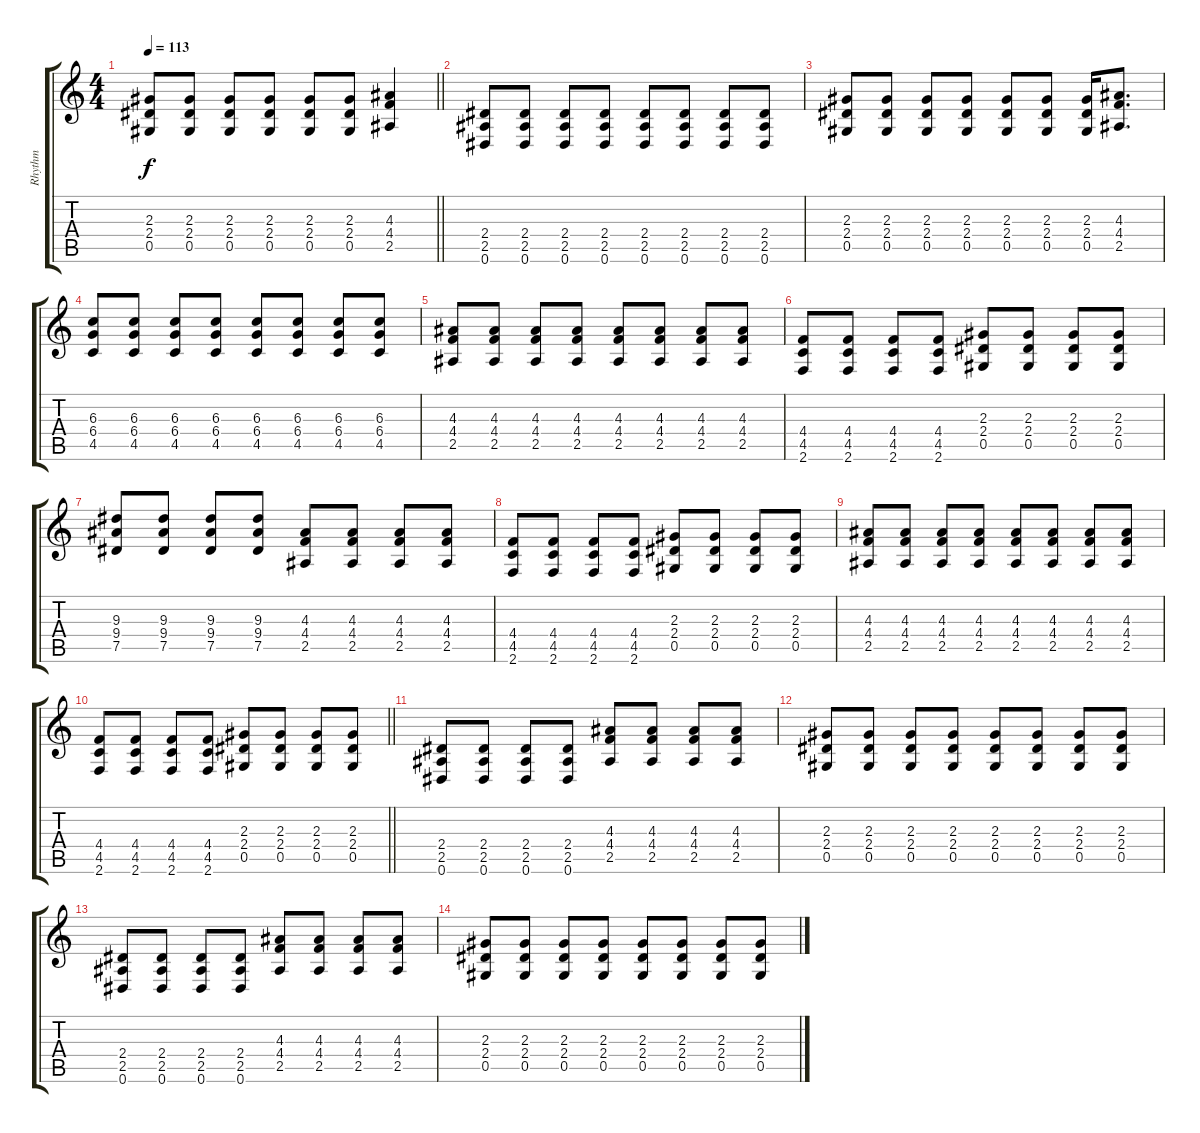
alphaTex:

\track ("Rhythm" "Rhythm") {instrument distortionguitar}
\staff {score tabs}
\tuning (Eb4 Bb3 Gb3 Db3 Ab2 Eb2) {hide}
\ts (4 4)
\tempo 113
\clef g2
\barLineRight lightlight
\ks c
(2.3 2.4 0.5).8{dy f} (2.3 2.4 0.5).8 (2.3 2.4 0.5).8 (2.3 2.4 0.5).8 (2.3 2.4 0.5).8 (2.3 2.4 0.5).8 (4.3 4.4 2.5).4 |
\section ("" "")
(2.4 2.5 0.6).8 (2.4 2.5 0.6).8 (2.4 2.5 0.6).8 (2.4 2.5 0.6).8 (2.4 2.5 0.6).8 (2.4 2.5 0.6).8 (2.4 2.5 0.6).8 (2.4 2.5 0.6).8 |
(2.3 2.4 0.5).8 (2.3 2.4 0.5).8 (2.3 2.4 0.5).8 (2.3 2.4 0.5).8 (2.3 2.4 0.5).8 (2.3 2.4 0.5).8 (2.3 2.4 0.5).16 (4.3 4.4 2.5).8{d} |
(6.3 6.4 4.5).8 (6.3 6.4 4.5).8 (6.3 6.4 4.5).8 (6.3 6.4 4.5).8 (6.3 6.4 4.5).8 (6.3 6.4 4.5).8 (6.3 6.4 4.5).8 (6.3 6.4 4.5).8 |
(4.3 4.4 2.5).8 (4.3 4.4 2.5).8 (4.3 4.4 2.5).8 (4.3 4.4 2.5).8 (4.3 4.4 2.5).8 (4.3 4.4 2.5).8 (4.3 4.4 2.5).8 (4.3 4.4 2.5).8 |
(4.4 4.5 2.6).8 (4.4 4.5 2.6).8 (4.4 4.5 2.6).8 (4.4 4.5 2.6).8 (2.3 2.4 0.5).8 (2.3 2.4 0.5).8 (2.3 2.4 0.5).8 (2.3 2.4 0.5).8 |
(9.3 9.4 7.5).8 (9.3 9.4 7.5).8 (9.3 9.4 7.5).8 (9.3 9.4 7.5).8 (4.3 4.4 2.5).8 (4.3 4.4 2.5).8 (4.3 4.4 2.5).8 (4.3 4.4 2.5).8 |
(4.4 4.5 2.6).8 (4.4 4.5 2.6).8 (4.4 4.5 2.6).8 (4.4 4.5 2.6).8 (2.3 2.4 0.5).8 (2.3 2.4 0.5).8 (2.3 2.4 0.5).8 (2.3 2.4 0.5).8 |
(4.3 4.4 2.5).8 (4.3 4.4 2.5).8 (4.3 4.4 2.5).8 (4.3 4.4 2.5).8 (4.3 4.4 2.5).8 (4.3 4.4 2.5).8 (4.3 4.4 2.5).8 (4.3 4.4 2.5).8 |
\barLineRight lightlight
(4.4 4.5 2.6).8 (4.4 4.5 2.6).8 (4.4 4.5 2.6).8 (4.4 4.5 2.6).8 (2.3 2.4 0.5).8 (2.3 2.4 0.5).8 (2.3 2.4 0.5).8 (2.3 2.4 0.5).8 |
\section ("" "")
(2.4 2.5 0.6).8 (2.4 2.5 0.6).8 (2.4 2.5 0.6).8 (2.4 2.5 0.6).8 (4.3 4.4 2.5).8 (4.3 4.4 2.5).8 (4.3 4.4 2.5).8 (4.3 4.4 2.5).8 |
(2.3 2.4 0.5).8 (2.3 2.4 0.5).8 (2.3 2.4 0.5).8 (2.3 2.4 0.5).8 (2.3 2.4 0.5).8 (2.3 2.4 0.5).8 (2.3 2.4 0.5).8 (2.3 2.4 0.5).8 |
(2.4 2.5 0.6).8 (2.4 2.5 0.6).8 (2.4 2.5 0.6).8 (2.4 2.5 0.6).8 (4.3 4.4 2.5).8 (4.3 4.4 2.5).8 (4.3 4.4 2.5).8 (4.3 4.4 2.5).8 |
(2.3 2.4 0.5).8 (2.3 2.4 0.5).8 (2.3 2.4 0.5).8 (2.3 2.4 0.5).8 (2.3 2.4 0.5).8 (2.3 2.4 0.5).8 (2.3 2.4 0.5).8 (2.3 2.4 0.5).8
